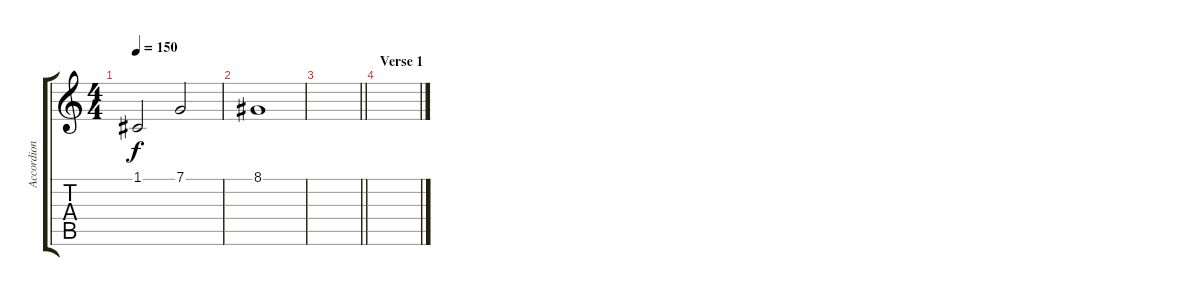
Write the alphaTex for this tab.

\track ("Accordion" "Accordion") {instrument accordion}
\staff {score tabs}
\tuning (C4 G3 Eb3 Bb2 F2 C2) {hide}
\ts (4 4)
\tempo 150
\clef g2
\ks c
1.1.2{dy f} 7.1.2 |
8.1.1 |
\barLineRight lightlight
|
\section ("" "Verse 1")
